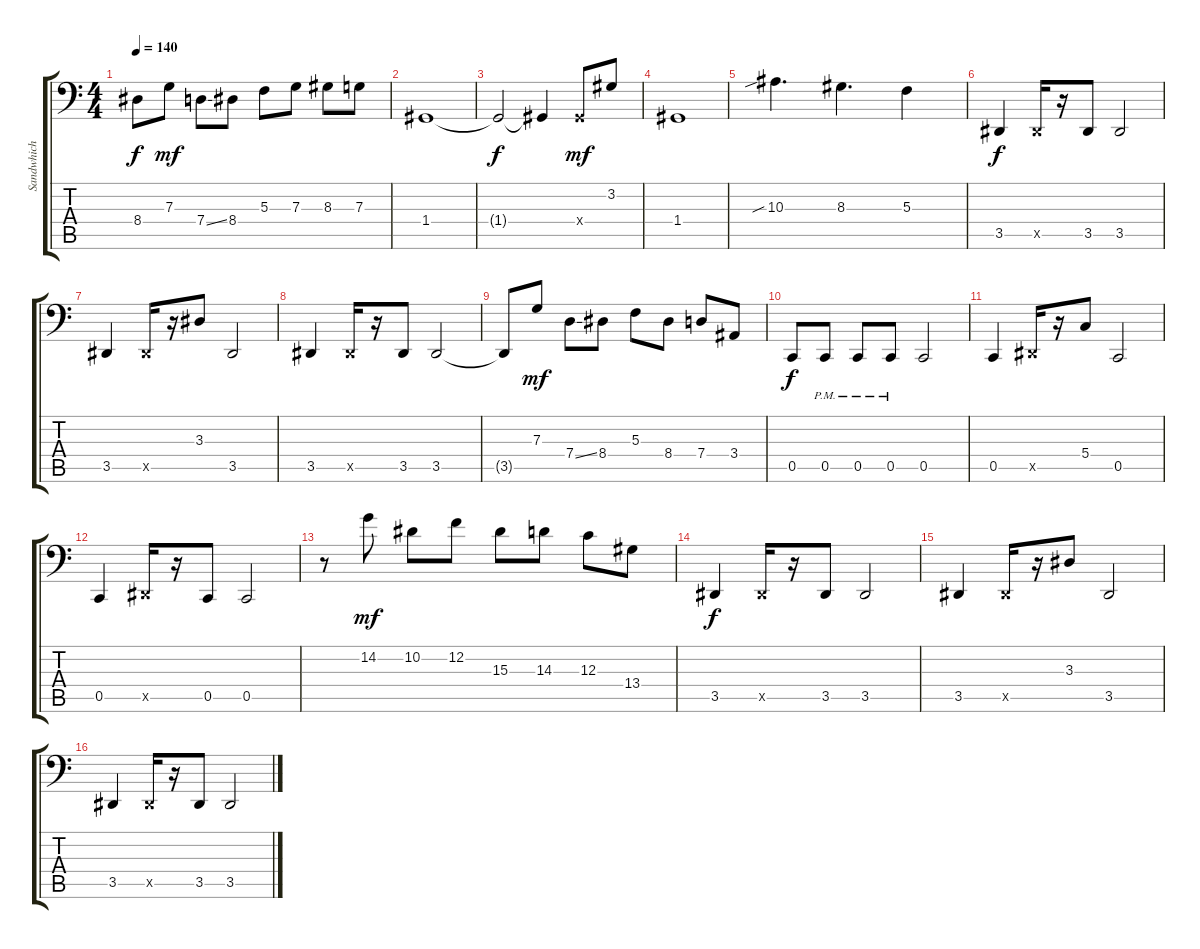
\track ("Sandwhich Machine" "Sandwhich ") {instrument electricbassfinger}
\staff {score tabs}
\tuning (Bb2 F2 C2 G1 C1 G0) {hide}
\ts (4 4)
\tempo 140
\clef f4
\ks c
8.4{t}.8{dy f} 7.3.8{dy mf} 7.4{ss}.8 8.4.8 5.3.8 7.3.8 8.3.8 7.3.8 |
1.4.1 |
1.4{t}.2{dy f} 1.4{t}.4 1.4{x}.8{dy mf} 3.2.8 |
1.4.1 |
10.3{sib}.4{d} 8.3.4{d} 5.3.4 |
3.5.4{dy f} 3.5{x}.16 r.16 3.5.8 3.5.2 |
3.5.4 3.5{x}.16 r.16 3.3.8 3.5.2 |
3.5.4 3.5{x}.16 r.16 3.5.8 3.5.2 |
3.5{t}.8 7.3.8{dy mf} 7.4{ss}.8 8.4.8 5.3.8 8.4.8 7.4.8 3.4.8 |
0.5.8{dy f} 0.5{pm}.8 0.5{pm}.8 0.5{pm}.8 0.5.2 |
0.5.4 3.5{x}.16 r.16 5.4.8 0.5.2 |
0.5.4 3.5{x}.16 r.16 0.5.8 0.5.2 |
r.8 14.2.8{dy mf} 10.2.8 12.2.8 15.3.8 14.3.8 12.3.8 13.4.8 |
3.5.4{dy f} 3.5{x}.16 r.16 3.5.8 3.5.2 |
3.5.4 3.5{x}.16 r.16 3.3.8 3.5.2 |
3.5.4 3.5{x}.16 r.16 3.5.8 3.5.2
